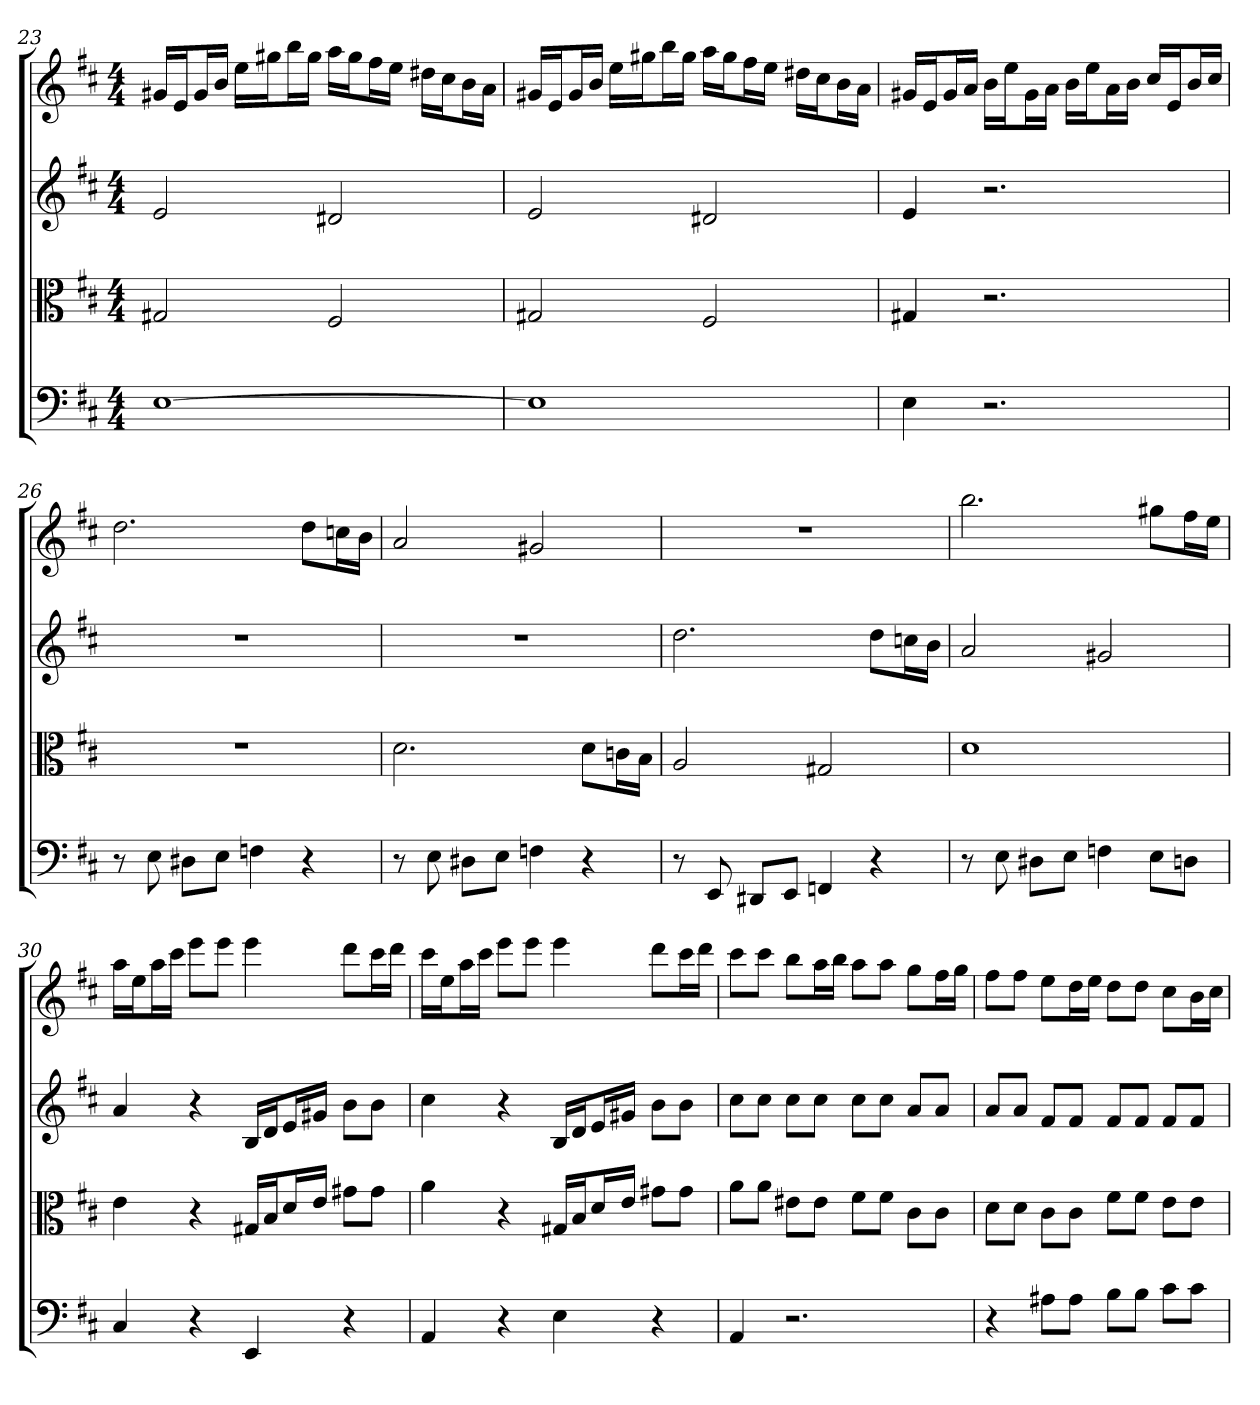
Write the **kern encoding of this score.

**kern	**kern	**kern	**kern
*part4	*part3	*part2	*part1
*staff4	*staff3	*staff2	*staff1
*clefF4	*clefC3	*	*
*k[f#c#]	*k[f#c#]	*k[f#c#]	*k[f#c#]
*D:	*D:	*D:	*D:
*M4/4	*M4/4	*M4/4	*M4/4
=23	=23	=23	=23
[1E	2G#X	2e	16g#XLL
.	.	.	16eJ
.	.	.	16g#L
.	.	.	16bJJ
.	.	.	16eeLL
.	.	.	16gg#XJ
.	.	.	16bbL
.	.	.	16gg#JJ
.	2F#	2d#X	16aaLL
.	.	.	16gg#J
.	.	.	16ff#L
.	.	.	16eeJJ
.	.	.	16dd#XLL
.	.	.	16cc#J
.	.	.	16bL
.	.	.	16aJJ
=24	=24	=24	=24
1E]	2G#X	2e	16g#XLL
.	.	.	16eJ
.	.	.	16g#L
.	.	.	16bJJ
.	.	.	16eeLL
.	.	.	16gg#XJ
.	.	.	16bbL
.	.	.	16gg#JJ
.	2F#	2d#X	16aaLL
.	.	.	16gg#J
.	.	.	16ff#L
.	.	.	16eeJJ
.	.	.	16dd#XLL
.	.	.	16cc#J
.	.	.	16bL
.	.	.	16aJJ
=25	=25	=25	=25
4E	4G#X	4e	16g#XLL
.	.	.	16eJ
.	.	.	16g#L
.	.	.	16aJJ
2.r	2.r	2.r	16bLL
.	.	.	16eeJ
.	.	.	16g#L
.	.	.	16aJJ
.	.	.	16bLL
.	.	.	16eeJ
.	.	.	16aL
.	.	.	16bJJ
.	.	.	16cc#LL
.	.	.	16eJ
.	.	.	16bL
.	.	.	16cc#JJ
=26	=26	=26	=26
8r	1r	1r	2.dd
8E	.	.	.
8D#X\L	.	.	.
8E\J	.	.	.
4Fn	.	.	.
4r	.	.	8ddL
.	.	.	16ccnL
.	.	.	16bJJ
=27	=27	=27	=27
8r	2.d	1r	2a
8E	.	.	.
8D#X\L	.	.	.
8E\J	.	.	.
4Fn	.	.	2g#X
4r	8d\L	.	.
.	16cn\L	.	.
.	16B\JJ	.	.
=28	=28	=28	=28
8r	2A	2.dd	1r
8EE	.	.	.
8DD#X/L	.	.	.
8EE/J	.	.	.
4FFn	2G#X	.	.
4r	.	8ddL	.
.	.	16ccnL	.
.	.	16bJJ	.
=29	=29	=29	=29
8r	1d	2a	2.bb
8E	.	.	.
8D#X\L	.	.	.
8E\J	.	.	.
4Fn	.	2g#X	.
8E\L	.	.	8gg#XL
8Dn\J	.	.	16ff#L
.	.	.	16eeJJ
=30	=30	=30	=30
4C#	4e	4a	16aaLL
.	.	.	16eeJ
.	.	.	16aaL
.	.	.	16ccc#JJ
4r	4r	4r	8eeeL
.	.	.	8eeeJ
4EE	16G#X/LL	16BLL	4eee
.	16B/J	16dJ	.
.	16d/L	16eL	.
.	16e/JJ	16g#XJJ	.
4r	8g#X\L	8bL	8dddL
.	8g#\J	8bJ	16ccc#L
.	.	.	16dddJJ
=31	=31	=31	=31
4AA	4a	4cc#	16ccc#LL
.	.	.	16eeJ
.	.	.	16aaL
.	.	.	16ccc#JJ
4r	4r	4r	8eeeL
.	.	.	8eeeJ
4E	16G#X/LL	16BLL	4eee
.	16B/J	16dJ	.
.	16d/L	16eL	.
.	16e/JJ	16g#XJJ	.
4r	8g#X\L	8bL	8dddL
.	8g#\J	8bJ	16ccc#L
.	.	.	16dddJJ
=32	=32	=32	=32
4AA	8a\L	8cc#L	8ccc#L
.	8a\J	8cc#J	8ccc#J
2.r	8e#X\L	8cc#L	8bbL
.	8e#\J	8cc#J	16aaL
.	.	.	16bbJJ
.	8f#\L	8cc#L	8aaL
.	8f#\J	8cc#J	8aaJ
.	8c#\L	8aL	8ggL
.	8c#\J	8aJ	16ff#L
.	.	.	16ggJJ
=33	=33	=33	=33
4r	8d\L	8aL	8ff#L
.	8d\J	8aJ	8ff#J
8A#X\L	8c#\L	8f#L	8eeL
8A#\J	8c#\J	8f#J	16ddL
.	.	.	16eeJJ
8B\L	8f#\L	8f#L	8ddL
8B\J	8f#\J	8f#J	8ddJ
8c#\L	8e\L	8f#L	8cc#L
8c#\J	8e\J	8f#J	16bL
.	.	.	16cc#JJ
=	=	=	=
*-	*-	*-	*-
